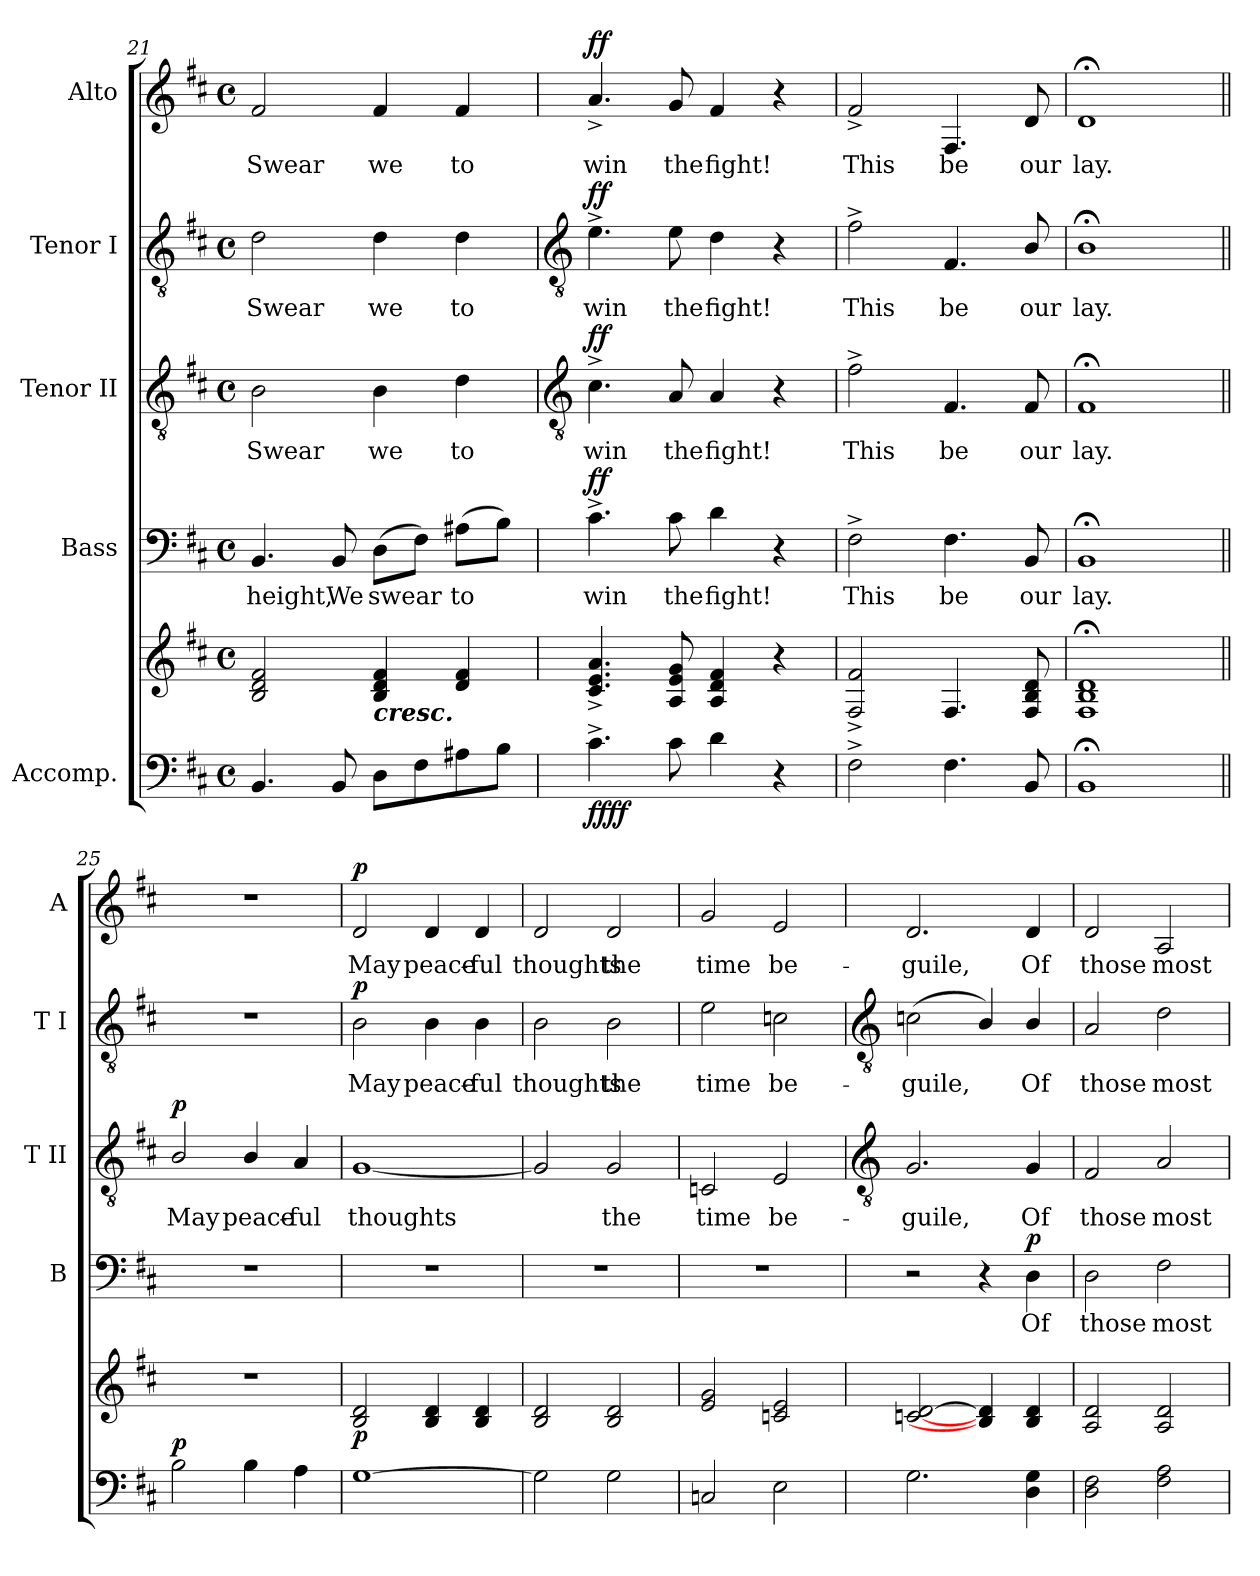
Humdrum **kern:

**kern	**kern	**dynam	**kern	**text	**dynam	**kern	**text	**dynam	**kern	**text	**dynam	**kern	**text	**dynam
*part5	*part5	*part5	*part4	*part4	*part4	*part3	*part3	*part3	*part2	*part2	*part2	*part1	*part1	*part1
*staff6	*staff5	*staff5/6	*staff4	*staff4	*staff4	*staff3	*staff3	*staff3	*staff2	*staff2	*staff2	*staff1	*staff1	*staff1
*I"Accomp.	*	*	*I"Bass	*	*	*I"Tenor II	*	*	*I"Tenor I	*	*	*I"Alto	*	*
*	*	*	*I'B	*	*	*I'T II	*	*	*I'T I	*	*	*I'A	*	*
*clefF4	*clefG2	*	*clefF4	*	*	*clefGv2	*	*	*clefGv2	*	*	*clefG2	*	*
*k[f#c#]	*k[f#c#]	*	*k[f#c#]	*	*	*k[f#c#]	*	*	*k[f#c#]	*	*	*k[f#c#]	*	*
*D:	*D:	*	*D:	*	*	*D:	*	*	*D:	*	*	*D:	*	*
*M4/4	*M4/4	*	*M4/4	*	*	*M4/4	*	*	*M4/4	*	*	*M4/4	*	*
*met(c)	*met(c)	*	*met(c)	*	*	*met(c)	*	*	*met(c)	*	*	*met(c)	*	*
=21	=21	=21	=21	=21	=21	=21	=21	=21	=21	=21	=21	=21	=21	=21
!	!	!	!	!LO:LY:b	!	!	!LO:LY:b	!	!	!LO:LY:b	!	!	!LO:LY:b	!
4.BB	2B 2d 2f#	.	4.BB	height,	.	2B	Swear	.	2d	Swear	.	2f#	Swear	.
!	!	!	!	!LO:LY:b	!	!	!	!	!	!	!	!	!	!
8BB	.	.	8BB	We	.	.	.	.	.	.	.	.	.	.
!	!LO:TX:b:Bi:t=cresc.	!	!	!	!	!	!	!	!	!	!	!	!	!
!	!	!	!	!LO:LY:b	!	!	!LO:LY:b	!	!	!LO:LY:b	!	!	!LO:LY:b	!
8DL	4B 4d 4f#	.	(>8DL	swear	.	4B	we	.	4d	we	.	4f#	we	.
8F#	.	.	8F#J)	.	.	.	.	.	.	.	.	.	.	.
!	!	!	!	!LO:LY:b	!	!	!LO:LY:b	!	!	!LO:LY:b	!	!	!LO:LY:b	!
8A#X	4d 4f#	.	(>8A#XL	to	.	4d	to	.	4d	to	.	4f#	to	.
8BJ	.	.	8BJ)	.	.	.	.	.	.	.	.	.	.	.
!!LO:LB:g=z
=22	=22	=22	=22	=22	=22	=22	=22	=22	=22	=22	=22	=22	=22	=22
*	*	*	*	*	*	*clefGv2	*	*	*clefGv2	*	*	*	*	*
!	!	!LO:DY:b=2	!	!LO:LY:b	!	!	!LO:LY:b	!	!	!LO:LY:b	!	!	!LO:LY:b	!
!	!	!LO:DY:n=1:b	!	!	!LO:DY:b	!	!	!LO:DY:b	!	!	!LO:DY:b	!	!	!LO:DY:b
4.c#^	4.c#^ 4.e^ 4.a^	ff ff	4.c#^	win	ff	4.c#^	win	ff	4.e^	win	ff	4.a^	win	ff
!	!	!	!	!LO:LY:b	!	!	!LO:LY:b	!	!	!LO:LY:b	!	!	!LO:LY:b	!
8c#	8A 8e 8g	.	8c#	the	.	8A	the	.	8e	the	.	8g	the	.
!	!	!	!	!LO:LY:b	!	!	!LO:LY:b	!	!	!LO:LY:b	!	!	!LO:LY:b	!
4d	4A 4d 4f#	.	4d	fight!	.	4A	fight!	.	4d	fight!	.	4f#	fight!	.
4r	4r	.	4r	.	.	4r	.	.	4r	.	.	4r	.	.
=23	=23	=23	=23	=23	=23	=23	=23	=23	=23	=23	=23	=23	=23	=23
!	!	!	!	!LO:LY:b	!	!	!LO:LY:b	!	!	!LO:LY:b	!	!	!LO:LY:b	!
2F#^	2F#^ 2f#^	.	2F#^	This	.	2f#^	This	.	2f#^	This	.	2f#^	This	.
!	!	!	!	!LO:LY:b	!	!	!LO:LY:b	!	!	!LO:LY:b	!	!	!LO:LY:b	!
4.F#	4.F#	.	4.F#	be	.	4.F#	be	.	4.F#	be	.	4.F#	be	.
!	!	!	!	!LO:LY:b	!	!	!LO:LY:b	!	!	!LO:LY:b	!	!	!LO:LY:b	!
8BB	8F# 8B 8d	.	8BB	our	.	8F#	our	.	8B/	our	.	8d	our	.
=24	=24	=24	=24	=24	=24	=24	=24	=24	=24	=24	=24	=24	=24	=24
!	!	!	!	!LO:LY:b	!	!	!LO:LY:b	!	!	!LO:LY:b	!	!	!LO:LY:b	!
1BB;<	1F#;< 1B;< 1d;<	.	1BB;<	lay.	.	1F#;<	lay.	.	1B;<	lay.	.	1d;<	lay.	.
=25||	=25||	=25||	=25||	=25||	=25||	=25||	=25||	=25||	=25||	=25||	=25||	=25||	=25||	=25||
!	!	!LO:DY:a=2	!	!	!	!	!LO:LY:b	!LO:DY:b	!	!	!	!	!	!
2B\	1r	p	1r	.	.	2B/	May	p	1r	.	.	1r	.	.
!	!	!	!	!	!	!	!LO:LY:b	!	!	!	!	!	!	!
4B\	.	.	.	.	.	4B/	peace-	.	.	.	.	.	.	.
!	!	!	!	!	!	!	!LO:LY:b	!	!	!	!	!	!	!
4A	.	.	.	.	.	4A	-ful	.	.	.	.	.	.	.
=26	=26	=26	=26	=26	=26	=26	=26	=26	=26	=26	=26	=26	=26	=26
!	!	!LO:DY:b	!	!	!	!	!LO:LY:b	!	!	!LO:LY:b	!LO:DY:b	!	!LO:LY:b	!LO:DY:b
[1G	2B 2d	p	1r	.	.	[1G	thoughts	.	2B	May	p	2d	May	p
!	!	!	!	!	!	!	!	!	!	!LO:LY:b	!	!	!LO:LY:b	!
.	4B 4d	.	.	.	.	.	.	.	4B	peace-	.	4d	peace-	.
!	!	!	!	!	!	!	!	!	!	!LO:LY:b	!	!	!LO:LY:b	!
.	4B 4d	.	.	.	.	.	.	.	4B	-ful	.	4d	-ful	.
=27	=27	=27	=27	=27	=27	=27	=27	=27	=27	=27	=27	=27	=27	=27
!	!	!	!	!	!	!	!	!	!	!LO:LY:b	!	!	!LO:LY:b	!
2G]	2B 2d	.	1r	.	.	2G]	.	.	2B	thoughts	.	2d	thoughts	.
!	!	!	!	!	!	!	!LO:LY:b	!	!	!LO:LY:b	!	!	!LO:LY:b	!
2G	2B 2d	.	.	.	.	2G	the	.	2B	the	.	2d	the	.
=28	=28	=28	=28	=28	=28	=28	=28	=28	=28	=28	=28	=28	=28	=28
!	!	!	!	!	!	!	!LO:LY:b	!	!	!LO:LY:b	!	!	!LO:LY:b	!
2Cn	2e 2g	.	1r	.	.	2Cn	time	.	2e	time	.	2g	time	.
!	!	!	!	!	!	!	!LO:LY:b	!	!	!LO:LY:b	!	!	!LO:LY:b	!
2E	2cn 2e	.	.	.	.	2E	be-	.	2cn	be-	.	2e	be-	.
!!LO:LB:g=z
=29	=29	=29	=29	=29	=29	=29	=29	=29	=29	=29	=29	=29	=29	=29
*	*	*	*	*	*	*clefGv2	*	*	*clefGv2	*	*	*	*	*
!	!	!	!	!	!	!	!LO:LY:b	!	!	!LO:LY:b	!	!	!LO:LY:b	!
2.G	[2cn [2d	.	2r	.	.	2.G	-guile,	.	(<2cn	-guile,	.	2.d	-guile,	.
.	4B] 4d]	.	4r	.	.	.	.	.	4B/)	.	.	.	.	.
!	!	!	!	!LO:LY:b	!LO:DY:b	!	!LO:LY:b	!	!	!LO:LY:b	!	!	!LO:LY:b	!
4D 4G	4B 4d	.	4D	Of	p	4G	Of	.	4B/	Of	.	4d	Of	.
=30	=30	=30	=30	=30	=30	=30	=30	=30	=30	=30	=30	=30	=30	=30
!	!	!	!	!LO:LY:b	!	!	!LO:LY:b	!	!	!LO:LY:b	!	!	!LO:LY:b	!
2D 2F#	2A 2d	.	2D	those	.	2F#	those	.	2A	those	.	2d	those	.
!	!	!	!	!LO:LY:b	!	!	!LO:LY:b	!	!	!LO:LY:b	!	!	!LO:LY:b	!
2F# 2A	2A 2d	.	2F#	most	.	2A	most	.	2d	most	.	2A	most	.
=	=	=	=	=	=	=	=	=	=	=	=	=	=	=
*-	*-	*-	*-	*-	*-	*-	*-	*-	*-	*-	*-	*-	*-	*-
